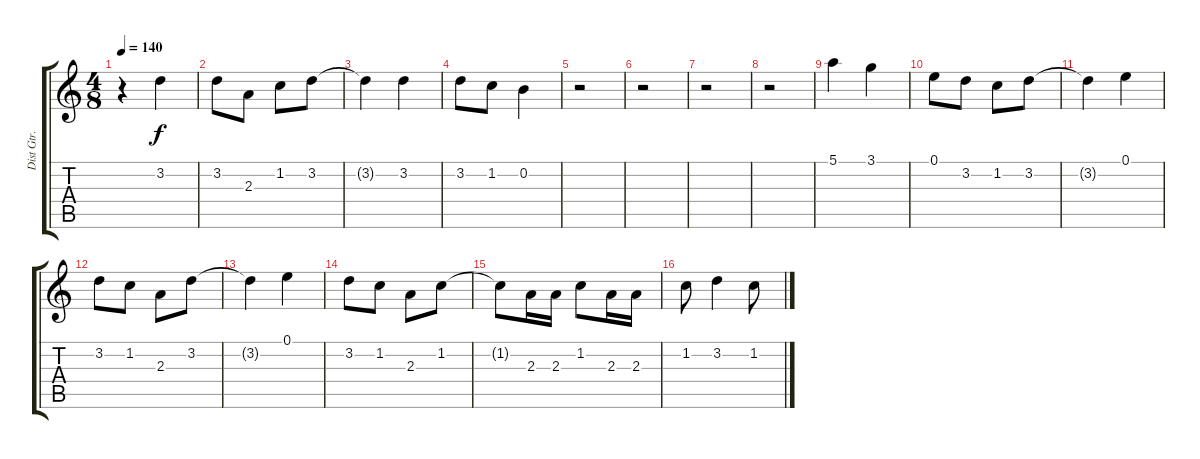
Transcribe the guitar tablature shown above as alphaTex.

\track ("Dist Gtr." "Dist Gtr.") {instrument distortionguitar}
\staff {score tabs}
\tuning (E4 B3 G3 D3 A2 E2) {hide}
\ts (4 8)
\tempo 140
\clef g2
\ks c
r.4{dy f} 3.2.4 |
3.2.8 2.3.8 1.2.8 3.2.8 |
3.2{t}.4 3.2.4 |
3.2.8 1.2.8 0.2.4 |
r.2 |
r.2 |
r.2 |
r.2 |
5.1.4 3.1.4 |
0.1.8 3.2.8 1.2.8 3.2.8 |
3.2{t}.4 0.1.4 |
3.2.8 1.2.8 2.3.8 3.2.8 |
3.2{t}.4 0.1.4 |
3.2.8 1.2.8 2.3.8 1.2.8 |
1.2{t}.8 2.3.16 2.3.16 1.2.8 2.3.16 2.3.16 |
1.2.8 3.2.4 1.2.8
